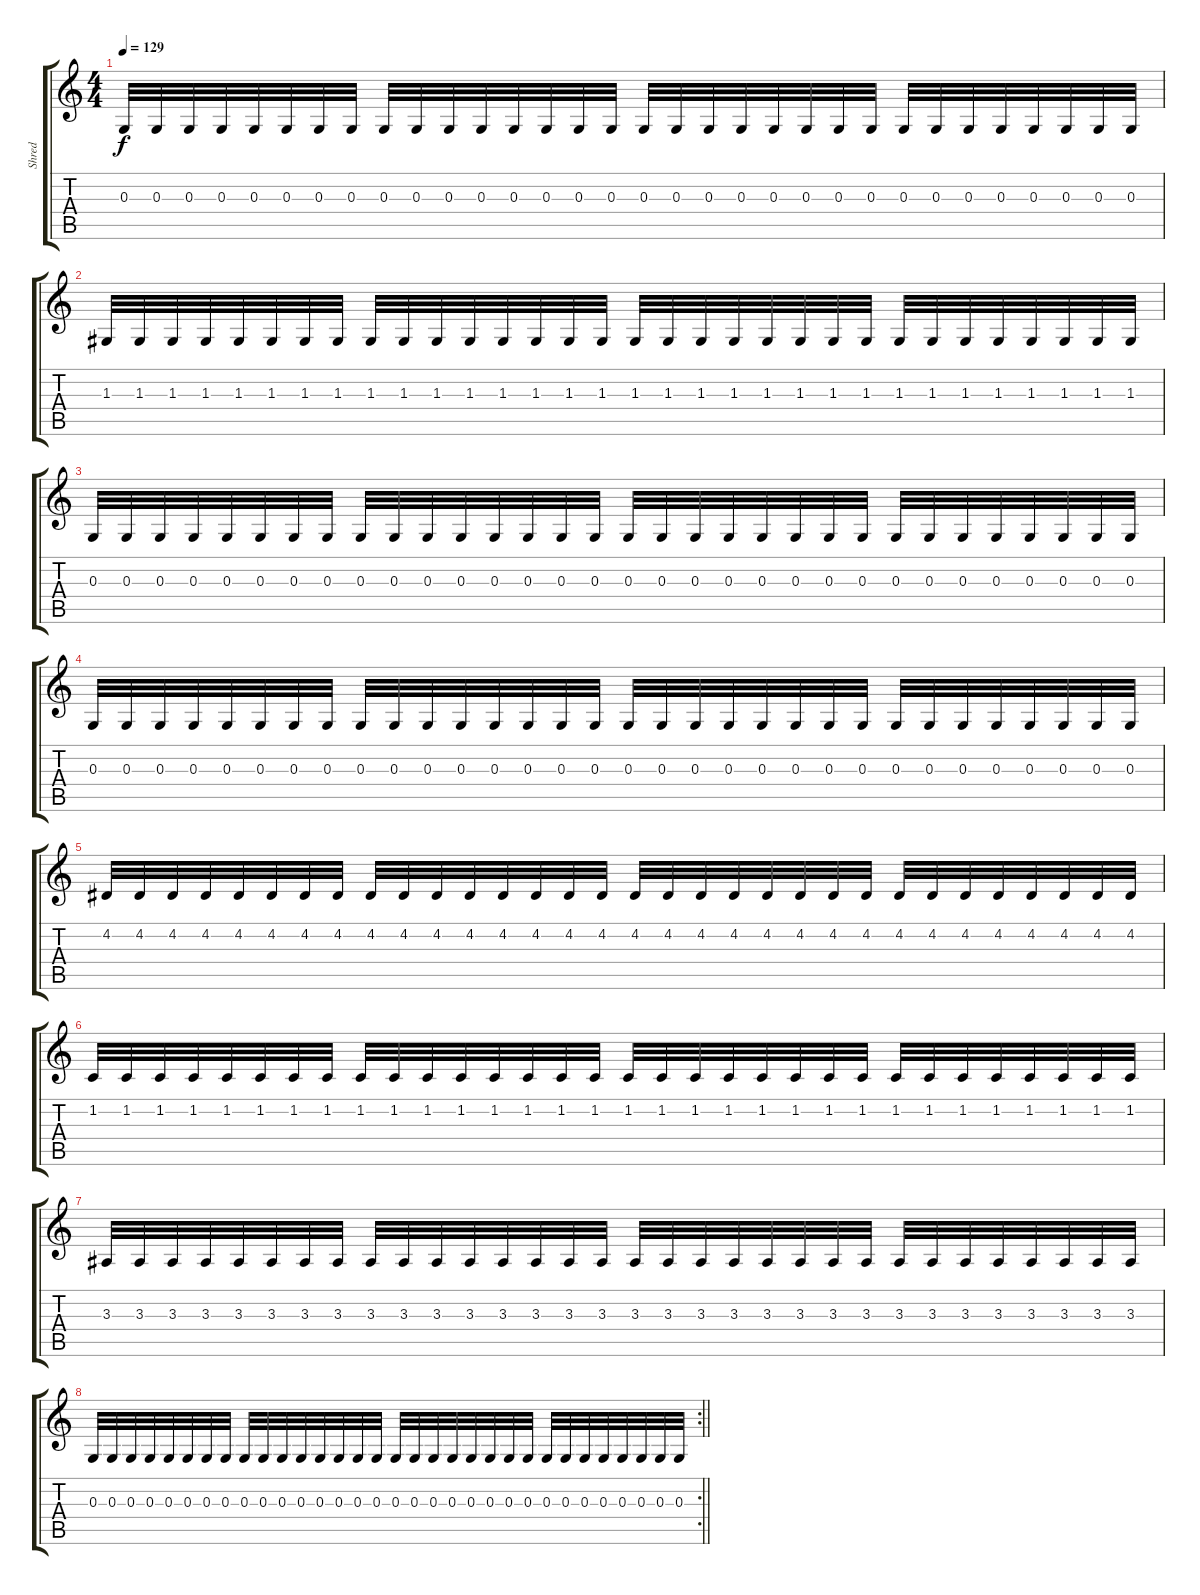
\track ("Shred" "Shred") {instrument electricgrandpiano}
\staff {score tabs}
\tuning (E4 B3 G3 D3 A2 E2) {hide}
\ts (4 4)
\tempo 129
\clef g2
\ks c
0.3.32{dy f} 0.3.32 0.3.32 0.3.32 0.3.32 0.3.32 0.3.32 0.3.32 0.3.32 0.3.32 0.3.32 0.3.32 0.3.32 0.3.32 0.3.32 0.3.32 0.3.32 0.3.32 0.3.32 0.3.32 0.3.32 0.3.32 0.3.32 0.3.32 0.3.32 0.3.32 0.3.32 0.3.32 0.3.32 0.3.32 0.3.32 0.3.32 |
1.3.32 1.3.32 1.3.32 1.3.32 1.3.32 1.3.32 1.3.32 1.3.32 1.3.32 1.3.32 1.3.32 1.3.32 1.3.32 1.3.32 1.3.32 1.3.32 1.3.32 1.3.32 1.3.32 1.3.32 1.3.32 1.3.32 1.3.32 1.3.32 1.3.32 1.3.32 1.3.32 1.3.32 1.3.32 1.3.32 1.3.32 1.3.32 |
0.3.32 0.3.32 0.3.32 0.3.32 0.3.32 0.3.32 0.3.32 0.3.32 0.3.32 0.3.32 0.3.32 0.3.32 0.3.32 0.3.32 0.3.32 0.3.32 0.3.32 0.3.32 0.3.32 0.3.32 0.3.32 0.3.32 0.3.32 0.3.32 0.3.32 0.3.32 0.3.32 0.3.32 0.3.32 0.3.32 0.3.32 0.3.32 |
0.3.32 0.3.32 0.3.32 0.3.32 0.3.32 0.3.32 0.3.32 0.3.32 0.3.32 0.3.32 0.3.32 0.3.32 0.3.32 0.3.32 0.3.32 0.3.32 0.3.32 0.3.32 0.3.32 0.3.32 0.3.32 0.3.32 0.3.32 0.3.32 0.3.32 0.3.32 0.3.32 0.3.32 0.3.32 0.3.32 0.3.32 0.3.32 |
4.2.32 4.2.32 4.2.32 4.2.32 4.2.32 4.2.32 4.2.32 4.2.32 4.2.32 4.2.32 4.2.32 4.2.32 4.2.32 4.2.32 4.2.32 4.2.32 4.2.32 4.2.32 4.2.32 4.2.32 4.2.32 4.2.32 4.2.32 4.2.32 4.2.32 4.2.32 4.2.32 4.2.32 4.2.32 4.2.32 4.2.32 4.2.32 |
1.2.32 1.2.32 1.2.32 1.2.32 1.2.32 1.2.32 1.2.32 1.2.32 1.2.32 1.2.32 1.2.32 1.2.32 1.2.32 1.2.32 1.2.32 1.2.32 1.2.32 1.2.32 1.2.32 1.2.32 1.2.32 1.2.32 1.2.32 1.2.32 1.2.32 1.2.32 1.2.32 1.2.32 1.2.32 1.2.32 1.2.32 1.2.32 |
3.3.32 3.3.32 3.3.32 3.3.32 3.3.32 3.3.32 3.3.32 3.3.32 3.3.32 3.3.32 3.3.32 3.3.32 3.3.32 3.3.32 3.3.32 3.3.32 3.3.32 3.3.32 3.3.32 3.3.32 3.3.32 3.3.32 3.3.32 3.3.32 3.3.32 3.3.32 3.3.32 3.3.32 3.3.32 3.3.32 3.3.32 3.3.32 |
\rc 2
\barLineRight lightlight
0.3.32 0.3.32 0.3.32 0.3.32 0.3.32 0.3.32 0.3.32 0.3.32 0.3.32 0.3.32 0.3.32 0.3.32 0.3.32 0.3.32 0.3.32 0.3.32 0.3.32 0.3.32 0.3.32 0.3.32 0.3.32 0.3.32 0.3.32 0.3.32 0.3.32 0.3.32 0.3.32 0.3.32 0.3.32 0.3.32 0.3.32 0.3.32
